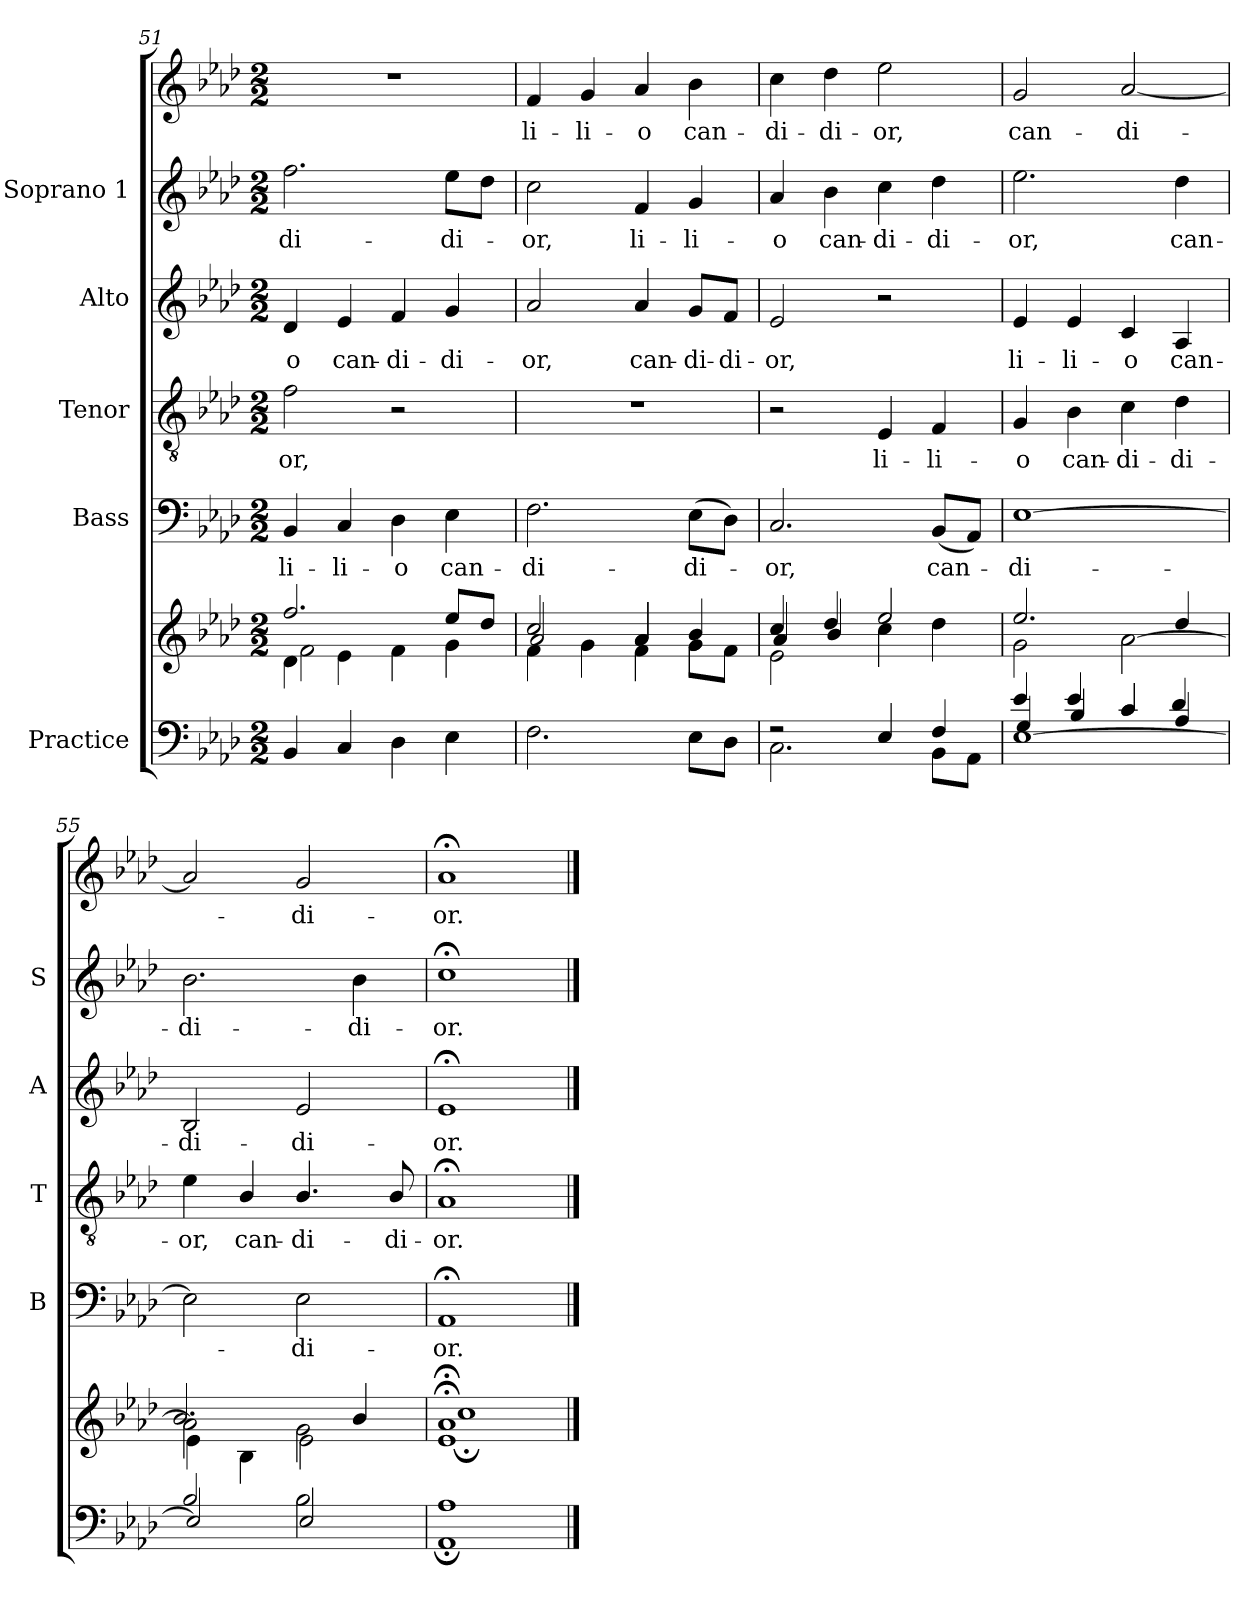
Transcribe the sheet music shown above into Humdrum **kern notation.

**kern	**kern	**kern	**text	**kern	**text	**kern	**text	**kern	**text	**kern	**text
*part5	*part5	*part4	*part4	*part3	*part3	*part2	*part2	*part1	*part1	*part1	*part1
*staff7	*staff6	*staff5	*staff5	*staff4	*staff4	*staff3	*staff3	*staff2	*staff2	*staff1	*staff1
*I"Practice	*	*I"Bass	*	*I"Tenor	*	*I"Alto	*	*I"Soprano 1	*	*	*
*	*	*I'B	*	*I'T	*	*I'A	*	*I'S	*	*	*
*clefF4	*clefG2	*clefF4	*	*clefGv2	*	*clefG2	*	*clefG2	*	*clefG2	*
*k[b-e-a-d-]	*k[b-e-a-d-]	*k[b-e-a-d-]	*	*k[b-e-a-d-]	*	*k[b-e-a-d-]	*	*k[b-e-a-d-]	*	*k[b-e-a-d-]	*
*A-:	*A-:	*A-:	*	*A-:	*	*A-:	*	*A-:	*	*A-:	*
*M2/2	*M2/2	*M2/2	*	*M2/2	*	*M2/2	*	*M2/2	*	*M2/2	*
=51	=51	=51	=51	=51	=51	=51	=51	=51	=51	=51	=51
*^	*^	*	*	*	*	*	*	*	*	*	*
*	*	*	*^	*	*	*	*	*	*	*	*	*	*
*	*	*	*	*^	*	*	*	*	*	*	*	*	*	*
!	!	!	!	!	!	!	!LO:LY:b	!	!LO:LY:b	!	!LO:LY:b	!	!LO:LY:b	!	!
2ryy	4BB-/	1ryy	2.ff/	4d-\	2f\	4BB-	li-	2f	-or,	4d-	-o	2.ff	-di-	1r	.
!	!	!	!	!	!	!	!LO:LY:b	!	!	!	!LO:LY:b	!	!	!	!
.	4C	.	.	4e-\	.	4C	-li-	.	.	4e-	can-	.	.	.	.
!	!	!	!	!	!	!	!LO:LY:b	!	!	!	!LO:LY:b	!	!	!	!
2ryy	4D-	.	.	4f\	2ryy	4D-	-o	2r	.	4f	-di-	.	.	.	.
!	!	!	!	!	!	!	!LO:LY:b	!	!	!	!LO:LY:b	!	!LO:LY:b	!	!
.	4E-	.	8ee-/L	4g\	.	4E-	can-	.	.	4g	-di-	8ee-L	-di-	.	.
.	.	.	8dd-/J	.	.	.	.	.	.	.	.	8dd-J	.	.	.
*	*	*	*	*v	*v	*	*	*	*	*	*	*	*	*	*
=52	=52	=52	=52	=52	=52	=52	=52	=52	=52	=52	=52	=52	=52	=52
!	!	!	!	!	!	!LO:LY:b	!	!	!	!LO:LY:b	!	!LO:LY:b	!	!LO:LY:b
1ryy	2.F	4f\	2cc/	2a-/	2.F	-di-	1r	.	2a-/	-or,	2cc	-or,	4f	li-
!	!	!	!	!	!	!	!	!	!	!	!	!	!	!LO:LY:b
.	.	4g\	.	.	.	.	.	.	.	.	.	.	4g	-li-
!	!	!	!	!	!	!	!	!	!	!LO:LY:b	!	!LO:LY:b	!	!LO:LY:b
.	.	4a-/	4f	4a-/	.	.	.	.	4a-/	can-	4f	li-	4a-	-o
!	!	!	!	!	!	!LO:LY:b	!	!	!	!LO:LY:b	!	!LO:LY:b	!	!LO:LY:b
.	8E-L	4b-/	4g	8g\L	(>8E-L	-di-	.	.	8g/L	-di-	4g	-li-	4b-	can-
!	!	!	!	!	!	!	!	!	!	!LO:LY:b	!	!	!	!
.	8D-J	.	.	8f\J	8D-J)	.	.	.	8f/J	-di-	.	.	.	.
=53	=53	=53	=53	=53	=53	=53	=53	=53	=53	=53	=53	=53	=53	=53
!	!	!	!	!	!	!LO:LY:b	!	!	!	!LO:LY:b	!	!LO:LY:b	!	!LO:LY:b
2r	2.C\	4cc/	4a-/	2e-\	2.C/	or,	2r	.	2e-	-or,	4a-	o	4cc	-di-
!	!	!	!	!	!	!	!	!	!	!	!	!LO:LY:b	!	!LO:LY:b
.	.	4dd-/	4b-/	.	.	.	.	.	.	.	4b-	can-	4dd-	-di-
!	!	!	!	!	!	!	!	!LO:LY:b	!	!	!	!LO:LY:b	!	!LO:LY:b
4E-/	.	2ee-/	4cc\	2ryy	.	.	4E-	li-	2r	.	4cc	-di-	2ee-	-or,
!	!	!	!	!	!	!LO:LY:b	!	!LO:LY:b	!	!	!	!LO:LY:b	!	!
4F/	8BB-\L	.	4dd-	.	(<8BB-L	can-	4F	-li-	.	.	4dd-	-di-	.	.
.	8AA-\J	.	.	.	8AA-J)	.	.	.	.	.	.	.	.	.
*	*	*	*v	*v	*	*	*	*	*	*	*	*	*	*
=54	=54	=54	=54	=54	=54	=54	=54	=54	=54	=54	=54	=54	=54
*	*^	*	*	*	*	*	*	*	*	*	*	*	*
!	!	!	!	!	!	!LO:LY:b	!	!LO:LY:b	!	!LO:LY:b	!	!LO:LY:b	!	!LO:LY:b
4e-/	4G/	[1E-/	2g\	2.ee-/	[1E-	di-	4G	-o	4e-	li-	2.ee-	or,	2g	-can-
!	!	!	!	!	!	!	!	!LO:LY:b	!	!LO:LY:b	!	!	!	!
4e-/	4B-/	.	.	.	.	.	4B-	can-	4e-	-li-	.	.	.	.
!	!	!	!	!	!	!	!	!LO:LY:b	!	!LO:LY:b	!	!	!	!LO:LY:b
4c/	4c/	.	[2a-\	.	.	.	4c	-di-	4c	-o	.	.	[2a-/	-di-
!	!	!	!	!	!	!	!	!LO:LY:b	!	!LO:LY:b	!	!LO:LY:b	!	!
4A-/	4d-/	.	.	4dd-/	.	.	4d-	-di-	4A-	can-	4dd-	can-	.	.
=55	=55	=55	=55	=55	=55	=55	=55	=55	=55	=55	=55	=55	=55	=55
*	*	*	*^	*^	*	*	*	*	*	*	*	*	*	*
!	!	!	!	!	!	!	!	!	!	!LO:LY:b	!	!LO:LY:b	!	!LO:LY:b	!	!
2B-	2ryy	2E-]	2a-\]	2.b-/	2ryy	4e-\	2E-]	.	4e-	-or,	2B-	-di-	2.b-	-di-	2a-/]	.
!	!	!	!	!	!	!	!	!	!	!LO:LY:b	!	!	!	!	!	!
.	.	.	.	.	.	4B-\	.	.	4B-/	can-	.	.	.	.	.	.
!	!	!	!	!	!	!	!	!LO:LY:b	!	!LO:LY:b	!	!LO:LY:b	!	!	!	!LO:LY:b
2ryy	2B-	2E-	2g\	.	2e-\	2ryy	2E-	di-	4.B-/	-di-	2e-	-di-	.	.	2g	-di-
!	!	!	!	!	!	!	!	!	!	!	!	!	!	!LO:LY:b	!	!
.	.	.	.	4b-/	.	.	.	.	.	.	.	.	4b-	-di-	.	.
!	!	!	!	!	!	!	!	!	!	!LO:LY:b	!	!	!	!	!	!
.	.	.	.	.	.	.	.	.	8B-/	-di-	.	.	.	.	.	.
*	*v	*v	*	*	*	*	*	*	*	*	*	*	*	*	*	*
*	*	*	*	*v	*v	*	*	*	*	*	*	*	*	*	*
=56	=56	=56	=56	=56	=56	=56	=56	=56	=56	=56	=56	=56	=56	=56
!	!	!	!	!	!	!LO:LY:b	!	!LO:LY:b	!	!LO:LY:b	!	!LO:LY:b	!	!LO:LY:b
1A-	1AA-;	1a-;<\	1cc;<	1e-;<	1AA-;<	-or.	1A-;<	-or.	1e-;<	-or.	1cc;<	or.	1a-;<	-or.
*v	*v	*	*	*	*	*	*	*	*	*	*	*	*	*
*	*v	*v	*v	*	*	*	*	*	*	*	*	*	*
==	==	==	==	==	==	==	==	==	==	==	==
*-	*-	*-	*-	*-	*-	*-	*-	*-	*-	*-	*-
